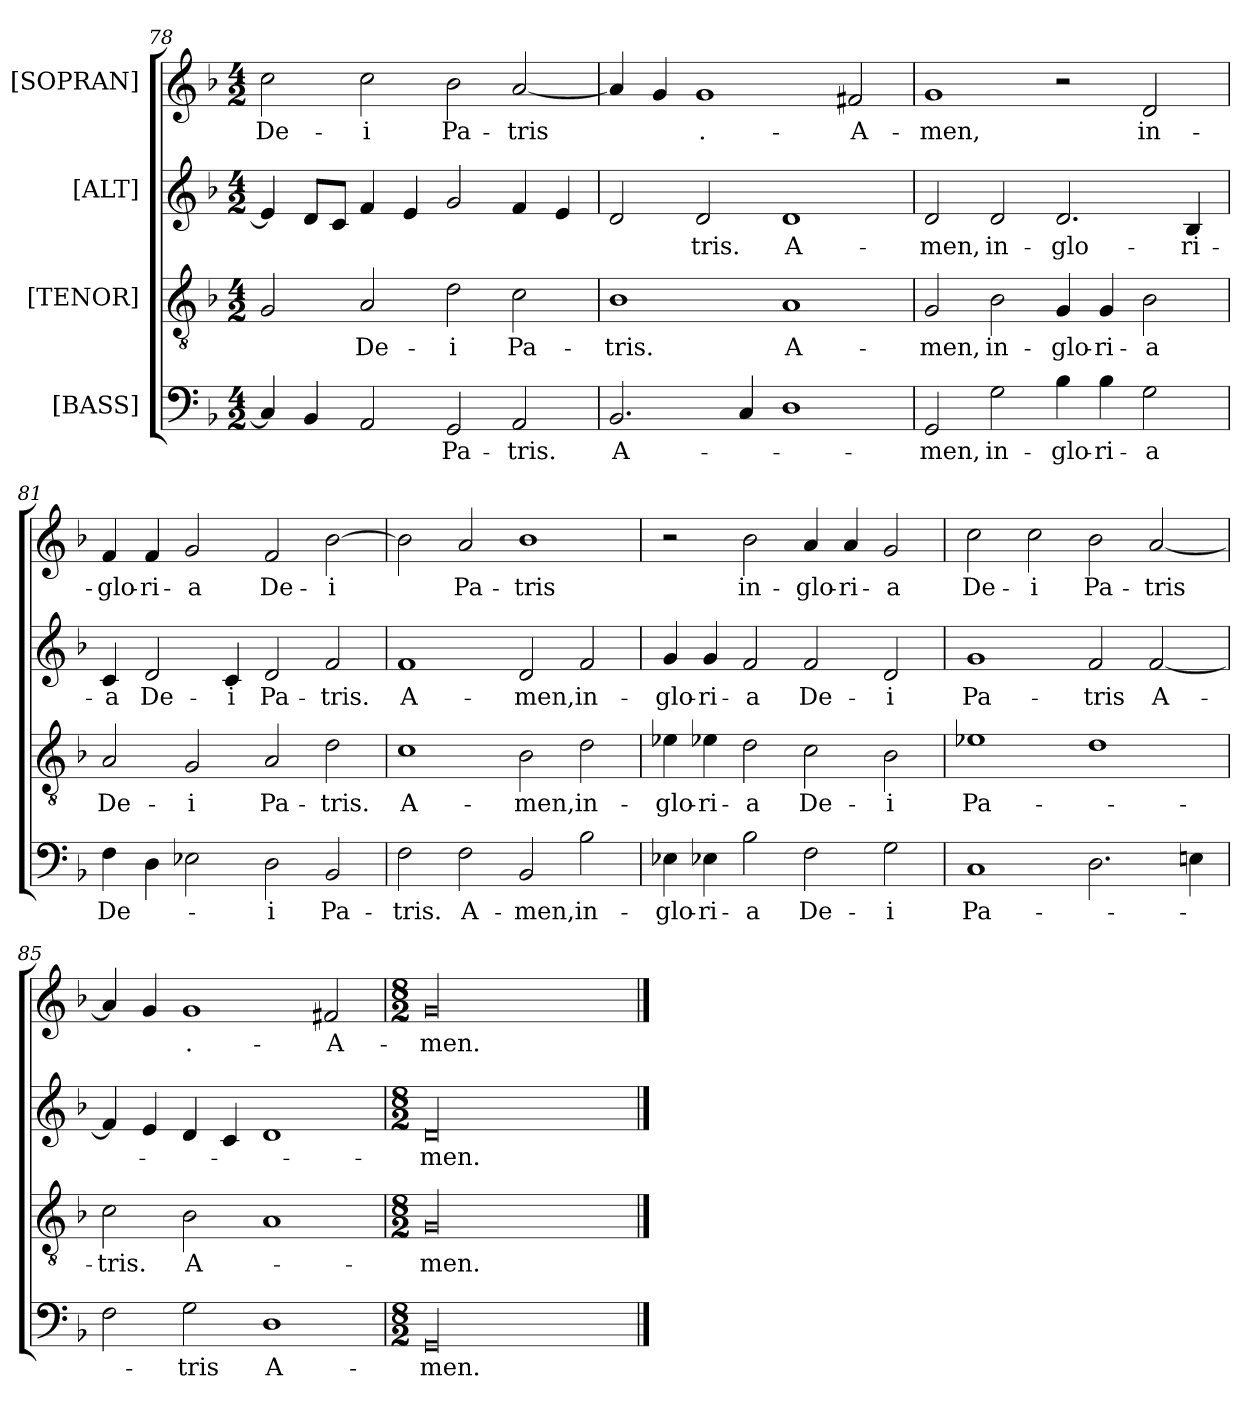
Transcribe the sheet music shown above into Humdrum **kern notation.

**kern	**text	**kern	**text	**kern	**text	**kern	**text
*part4	*part4	*part3	*part3	*part2	*part2	*part1	*part1
*staff4	*staff4	*staff3	*staff3	*staff2	*staff2	*staff1	*staff1
*I"[BASS]	*	*I"[TENOR]	*	*I"[ALT]	*	*I"[SOPRAN]	*
*clefF4	*	*clefGv2	*	*clefG2	*	*clefG2	*
*k[b-]	*	*k[b-]	*	*k[b-]	*	*k[b-]	*
*M4/2	*	*M4/2	*	*M4/2	*	*M4/2	*
=78	=78	=78	=78	=78	=78	=78	=78
4C/]	.	2G/	.	4e/]	.	2cc\	De-
4BB-/	.	.	.	8d/L	.	.	.
.	.	.	.	8c/J	.	.	.
2AA/	.	2A/	De-	4f/	.	2cc\	-i
.	.	.	.	4e/	.	.	.
2GG/	Pa-	2d\	-i	2g/	.	2b-\	Pa-
2AA/	-tris.	2c\	Pa-	4f/	.	[2a/	-tris
.	.	.	.	4e/	.	.	.
=79	=79	=79	=79	=79	=79	=79	=79
2.BB-/	A-	1B-\	-tris.	2d/	.	4a/]	.
.	.	.	.	.	.	4g/	.
.	.	.	.	2d/	-tris.	1g/	.-
4C/	.	.	.	.	.	.	.
1D\	.	1A/	A-	1d/	A-	.	.
.	.	.	.	.	.	2f#X/	A-
=80	=80	=80	=80	=80	=80	=80	=80
2GG/	-men,	2G/	-men,	2d/	-men,	1g/	-men,
2G\	in-	2B-\	in-	2d/	in-	.	.
4B-\	glo-	4G/	glo-	2.d/	glo-	2r	.
4B-\	-ri-	4G/	-ri-	.	.	.	.
2G\	-a	2B-\	-a	.	.	2d/	in-
.	.	.	.	4B-/	-ri-	.	.
=81	=81	=81	=81	=81	=81	=81	=81
4F\	De-	2A/	De-	4c/	-a	4f/	glo-
4D\	.	.	.	2d/	De-	4f/	-ri-
2E-X\	.	2G/	-i	.	.	2g/	-a
.	.	.	.	4c/	-i	.	.
2D\	-i	2A/	Pa-	2d/	Pa-	2f/	De-
2BB-/	Pa-	2d\	-tris.	2f/	-tris.	[2b-\	-i
=82	=82	=82	=82	=82	=82	=82	=82
2F\	-tris.	1c\	A-	1f/	A-	2b-\]	.
2F\	A-	.	.	.	.	2a/	Pa-
2BB-/	-men,	2B-\	-men,	2d/	-men,	1b-\	-tris
2B-\	in-	2d\	in-	2f/	in-	.	.
=83	=83	=83	=83	=83	=83	=83	=83
4E-X\	glo-	4e-X\	glo-	4g/	glo-	2r	.
4E-X\	-ri-	4e-X\	-ri-	4g/	-ri-	.	.
2B-\	-a	2d\	-a	2f/	-a	2b-\	in-
2F\	De-	2c\	De-	2f/	De-	4a/	glo-
.	.	.	.	.	.	4a/	-ri-
2G\	-i	2B-\	-i	2d/	-i	2g/	-a
=84	=84	=84	=84	=84	=84	=84	=84
1C/	Pa-	1e-X\	Pa-	1g/	Pa-	2cc\	De-
.	.	.	.	.	.	2cc\	-i
2.D\	.	1d\	.	2f/	-tris	2b-\	Pa-
.	.	.	.	[2f/	A-	[2a/	-tris
4En\	.	.	.	.	.	.	.
=85	=85	=85	=85	=85	=85	=85	=85
2F\	.	2c\	-tris.	4f/]	.	4a/]	.
.	.	.	.	4e/	.	4g/	.
2G\	-tris	2B-\	A-	4d/	.	1g/	.-
.	.	.	.	4c/	.	.	.
1D\	A-	1A/	.	1d/	.	.	.
.	.	.	.	.	.	2f#X/	A-
=86	=86	=86	=86	=86	=86	=86	=86
*M8/2	*	*M8/2	*	*M8/2	*	*M8/2	*
00GG/	-men.	00G/	-men.	00d/	-men.	00g/	-men.
==	==	==	==	==	==	==	==
*-	*-	*-	*-	*-	*-	*-	*-
